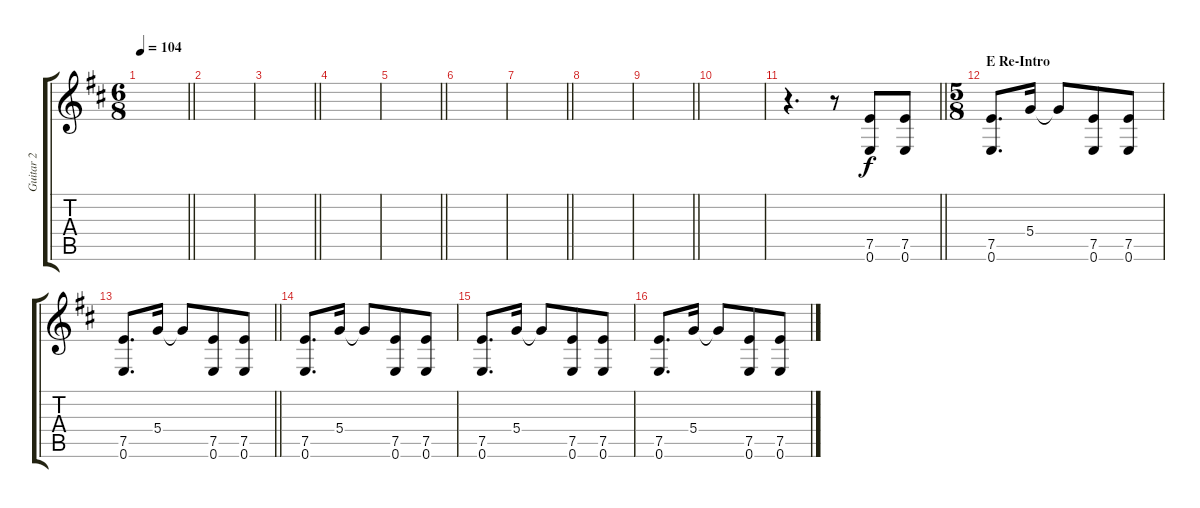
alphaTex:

\track ("Guitar 2" "Guitar 2") {instrument acousticguitarsteel}
\staff {score tabs}
\tuning (E4 B3 G3 D3 A2 E2) {hide}
\ts (6 8)
\tempo 104
\clef g2
\barLineRight lightlight
\ks d
|
|
\barLineRight lightlight
|
|
\barLineRight lightlight
|
|
\barLineRight lightlight
|
|
\barLineRight lightlight
|
|
\barLineRight lightlight
r.4{d} r.8 (7.5 0.6).8 (7.5 0.6).8 |
\ts (5 8)
\section ("" "E Re-Intro")
(7.5 0.6).8{d beam merge} 5.4.16{beam split} 5.4{t}.8{beam merge} (7.5 0.6).8 (7.5 0.6).8 |
\barLineRight lightlight
(7.5 0.6).8{d beam merge} 5.4.16{beam split} 5.4{t}.8{beam merge} (7.5 0.6).8 (7.5 0.6).8 |
(7.5 0.6).8{d beam merge} 5.4.16{beam split} 5.4{t}.8{beam merge} (7.5 0.6).8 (7.5 0.6).8 |
(7.5 0.6).8{d beam merge} 5.4.16{beam split} 5.4{t}.8{beam merge} (7.5 0.6).8 (7.5 0.6).8 |
(7.5 0.6).8{d beam merge} 5.4.16{beam split} 5.4{t}.8{beam merge} (7.5 0.6).8 (7.5 0.6).8
